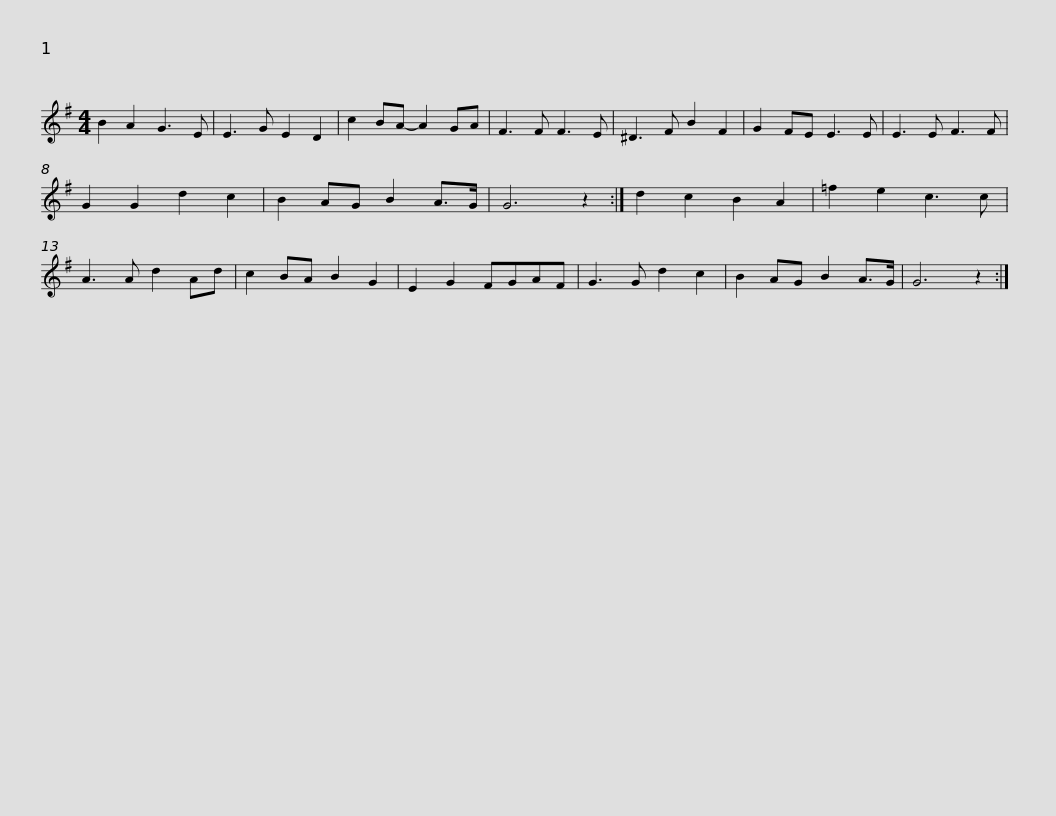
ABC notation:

X:1
L:1/8
M:4/4
I:linebreak $
K:G
V:1 treble
V:1
 B2 A2 G3 E | E3 G E2 D2 | c2 BA- A2 GA | F3 F F3 E | ^D3 F B2 F2 | %5
 G2 FE E3 E | E3 E F3 F |$ G2 G2 d2 c2 | B2 AG B2 A>G | G6 z2 :| %10
 d2 c2 B2 A2 | =f2 e2 c3 c | A3 A d2 Ad | c2 BA B2 G2 | E2 G2 FGAF |$ %15
 G3 G d2 c2 | B2 AG B2 A>G | G6 z2 :| %18
